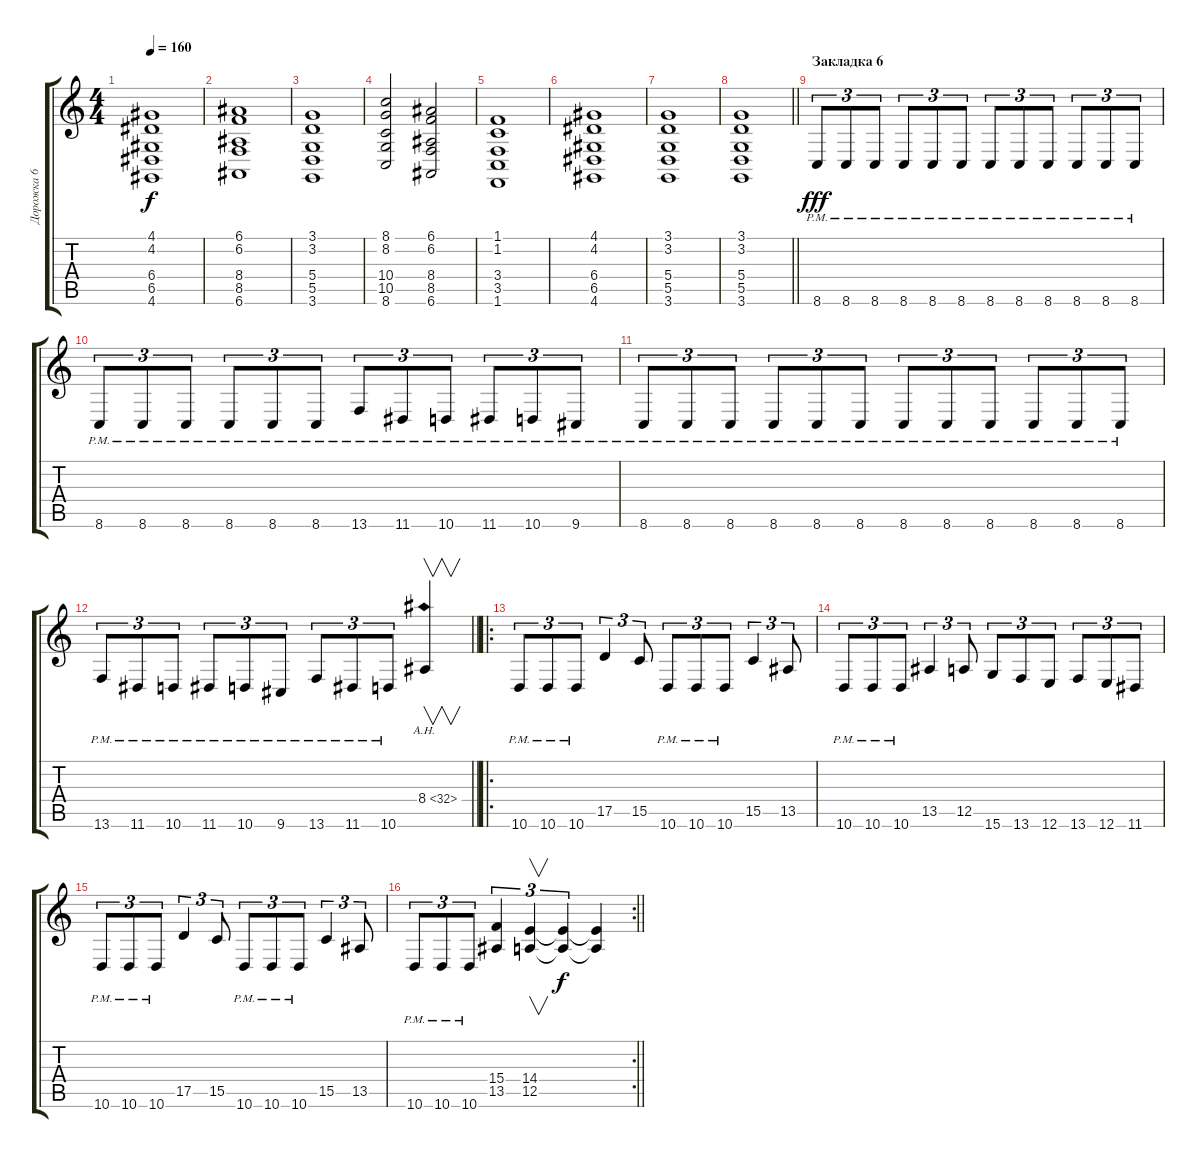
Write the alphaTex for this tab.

\track ("Дорожка 6" "Дорожка 6") {instrument fx7echoes}
\staff {score tabs}
\tuning (E4 B3 G3 D3 A2 E2) {hide}
\ts (4 4)
\tempo 160
\clef g2
\ks c
(4.1 4.2 6.4 6.5 4.6).1{dy f} |
(6.1 6.2 8.4 8.5 6.6).1 |
(3.1 3.2 5.4 5.5 3.6).1 |
(8.1 8.2 10.4 10.5 8.6).2 (6.1 6.2 8.4 8.5 6.6).2 |
(1.1 1.2 3.4 3.5 1.6).1 |
(4.1 4.2 6.4 6.5 4.6).1 |
(3.1 3.2 5.4 5.5 3.6).1 |
\barLineRight lightlight
(3.1 3.2 5.4 5.5 3.6).1 |
\section ("" "Закладка 6")
8.6{pm}.8{tu (3 2) dy fff} 8.6{pm}.8{tu (3 2)} 8.6{pm}.8{tu (3 2)} 8.6{pm}.8{tu (3 2)} 8.6{pm}.8{tu (3 2)} 8.6{pm}.8{tu (3 2)} 8.6{pm}.8{tu (3 2)} 8.6{pm}.8{tu (3 2)} 8.6{pm}.8{tu (3 2)} 8.6{pm}.8{tu (3 2)} 8.6{pm}.8{tu (3 2)} 8.6{pm}.8{tu (3 2)} |
8.6{pm}.8{tu (3 2)} 8.6{pm}.8{tu (3 2)} 8.6{pm}.8{tu (3 2)} 8.6{pm}.8{tu (3 2)} 8.6{pm}.8{tu (3 2)} 8.6{pm}.8{tu (3 2)} 13.6{pm}.8{tu (3 2)} 11.6{pm}.8{tu (3 2)} 10.6{pm}.8{tu (3 2)} 11.6{pm}.8{tu (3 2)} 10.6{pm}.8{tu (3 2)} 9.6{pm}.8{tu (3 2)} |
8.6{pm}.8{tu (3 2)} 8.6{pm}.8{tu (3 2)} 8.6{pm}.8{tu (3 2)} 8.6{pm}.8{tu (3 2)} 8.6{pm}.8{tu (3 2)} 8.6{pm}.8{tu (3 2)} 8.6{pm}.8{tu (3 2)} 8.6{pm}.8{tu (3 2)} 8.6{pm}.8{tu (3 2)} 8.6{pm}.8{tu (3 2)} 8.6{pm}.8{tu (3 2)} 8.6{pm}.8{tu (3 2)} |
\barLineRight lightlight
13.6{pm}.8{tu (3 2)} 11.6{pm}.8{tu (3 2)} 10.6{pm}.8{tu (3 2)} 11.6{pm}.8{tu (3 2)} 10.6{pm}.8{tu (3 2)} 9.6{pm}.8{tu (3 2)} 13.6{pm}.8{tu (3 2)} 11.6{pm}.8{tu (3 2)} 10.6{pm}.8{tu (3 2)} 8.4{ah 24}.4{v} |
\ro
10.6{pm}.8{tu (3 2)} 10.6{pm}.8{tu (3 2)} 10.6{pm}.8{tu (3 2)} 17.5.4{tu (3 2)} 15.5.8{tu (3 2)} 10.6{pm}.8{tu (3 2)} 10.6{pm}.8{tu (3 2)} 10.6{pm}.8{tu (3 2)} 15.5.4{tu (3 2)} 13.5.8{tu (3 2)} |
10.6{pm}.8{tu (3 2)} 10.6{pm}.8{tu (3 2)} 10.6{pm}.8{tu (3 2)} 13.5.4{tu (3 2)} 12.5.8{tu (3 2)} 15.6.8{tu (3 2)} 13.6.8{tu (3 2)} 12.6.8{tu (3 2)} 13.6.8{tu (3 2)} 12.6.8{tu (3 2)} 11.6.8{tu (3 2)} |
10.6{pm}.8{tu (3 2)} 10.6{pm}.8{tu (3 2)} 10.6{pm}.8{tu (3 2)} 17.5.4{tu (3 2)} 15.5.8{tu (3 2)} 10.6{pm}.8{tu (3 2)} 10.6{pm}.8{tu (3 2)} 10.6{pm}.8{tu (3 2)} 15.5.4{tu (3 2)} 13.5.8{tu (3 2)} |
\rc 2
\barLineRight lightlight
10.6{pm}.8{tu (3 2)} 10.6{pm}.8{tu (3 2)} 10.6{pm}.8{tu (3 2)} (15.4 13.5).4{tu (3 2)} (14.4 12.5).4{v tu (3 2)} (14.4{t} 12.5{t}).4{tu (3 2) dy f} (14.4{t} 12.5{t}).4
